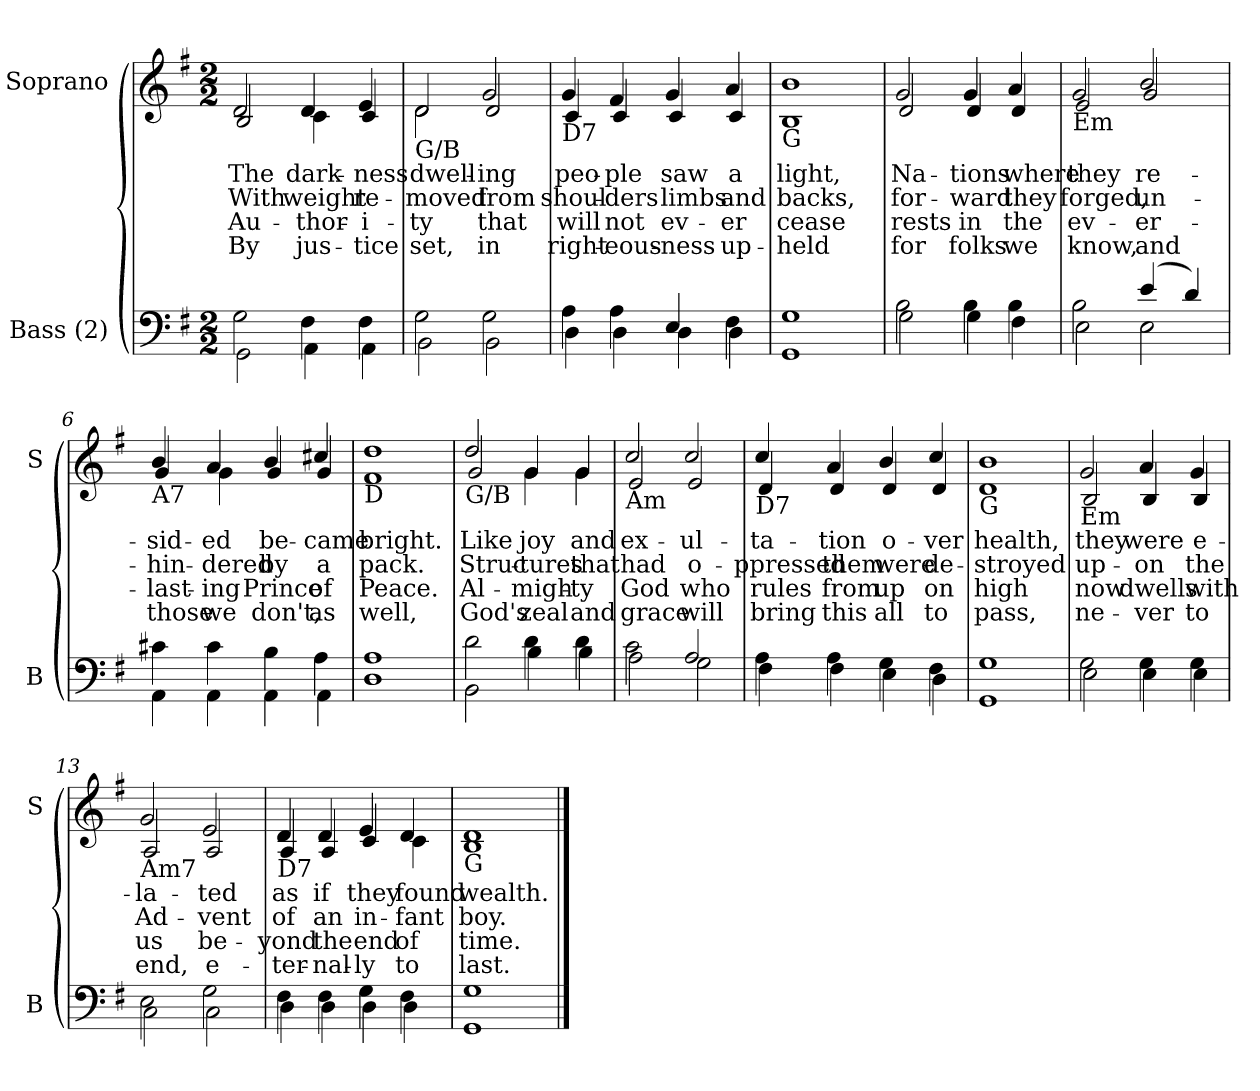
**kern	**kern	**text	**text	**text	**text
*part2	*part1	*part1	*part1	*part1	*part1
*staff2	*staff1	*staff1	*staff1	*staff1	*staff1
*I"Bass (2)	*I"Soprano	*	*	*	*
*I'B	*I'S	*	*	*	*
*clefF4	*clefG2	*	*	*	*
*k[f#]	*k[f#]	*	*	*	*
*M2/2	*M2/2	*	*	*	*
=	=	=	=	=	=
*^	*	*	*	*	*
!	!	!LO:TX:b:i:t=Verse	!	!	!	!
!	!	!LO:TX:a:t=G	!	!	!	!
!	!	!	!LO:LY:b	!LO:LY:b	!LO:LY:b	!LO:LY:b
*	*	*^	*	*	*	*
2G\	2GG\	2d/	2B/	The	With	Au-	By
!	!	!	!	!LO:LY:b	!LO:LY:b	!LO:LY:b	!LO:LY:b
4F#\	4AA\	4d/	4c\	dark-	weight	-thor-	jus-
!	!	!	!	!LO:LY:b	!LO:LY:b	!LO:LY:b	!LO:LY:b
4F#\	4AA\	4e/	4c/	-ness	re-	-i-	-tice
=1	=1	=1	=1	=1	=1	=1	=1
!	!	!LO:TX:b:t=G/B	!	!	!	!	!
!	!	!	!	!LO:LY:b	!LO:LY:b	!LO:LY:b	!LO:LY:b
2G\	2BB\	2d/	2d\	dwell-	-moved	-ty	set,
!	!	!	!	!LO:LY:b	!LO:LY:b	!LO:LY:b	!LO:LY:b
2G\	2BB\	2g/	2d/	-ing	from	that	in
=2	=2	=2	=2	=2	=2	=2	=2
!	!	!LO:TX:b:t=D7	!	!	!	!	!
!	!	!	!	!LO:LY:b	!LO:LY:b	!LO:LY:b	!LO:LY:b
4A\	4D\	4g/	4c/	peo-	shoul-	will	right-
!	!	!	!	!LO:LY:b	!LO:LY:b	!LO:LY:b	!LO:LY:b
4A\	4D\	4f#/	4c/	-ple	-ders	not	-eous-
!	!	!	!	!LO:LY:b	!LO:LY:b	!LO:LY:b	!LO:LY:b
4E/	4D\	4g/	4c/	saw	limbs	ev-	-ness
!	!	!	!	!LO:LY:b	!LO:LY:b	!LO:LY:b	!LO:LY:b
4F#\	4D\	4a/	4c/	a	and	-er	up-
=3	=3	=3	=3	=3	=3	=3	=3
!	!	!LO:TX:b:t=G	!	!	!	!	!
!	!	!	!	!LO:LY:b	!LO:LY:b	!LO:LY:b	!LO:LY:b
1G	1GG	1b	1B	light,	backs,	cease	-held
!!LO:LB:g=z	!!
=4	=4	=4	=4	=4	=4	=4	=4
!	!	!	!	!LO:LY:b	!LO:LY:b	!LO:LY:b	!LO:LY:b
2B\	2G\	2g/	2d/	Na-	for-	rests	for
!	!	!	!	!LO:LY:b	!LO:LY:b	!LO:LY:b	!LO:LY:b
4B\	4G\	4g/	4d/	-tions	-ward	in	folks
!	!	!	!	!LO:LY:b	!LO:LY:b	!LO:LY:b	!LO:LY:b
4B\	4F#\	4a/	4d/	where	they	the	we
=5	=5	=5	=5	=5	=5	=5	=5
!	!	!LO:TX:b:t=Em	!	!	!	!	!
!	!	!	!	!LO:LY:b	!LO:LY:b	!LO:LY:b	!LO:LY:b
2B\	2E\	2g/	2e/	they	forged,	ev-	know,
!	!	!	!	!LO:LY:b	!LO:LY:b	!LO:LY:b	!LO:LY:b
(>4e/	2E\	2b/	2g/	re-	un-	-er-	and
4d/)	.	.	.	.	.	.	.
=6	=6	=6	=6	=6	=6	=6	=6
!	!	!LO:TX:b:t=A7	!	!	!	!	!
!	!	!	!	!LO:LY:b	!LO:LY:b	!LO:LY:b	!LO:LY:b
4c#X\	4AA\	4b/	4g/	-sid-	-hin-	-last-	those
!	!	!	!	!LO:LY:b	!LO:LY:b	!LO:LY:b	!LO:LY:b
4c#\	4AA\	4a/	4g\	-ed	-dered	-ing	we
!	!	!	!	!LO:LY:b	!LO:LY:b	!LO:LY:b	!LO:LY:b
4B\	4AA\	4b/	4g/	be-	by	Prince	don't,
!	!	!	!	!LO:LY:b	!LO:LY:b	!LO:LY:b	!LO:LY:b
4A\	4AA\	4cc#X/	4g/	-came	a	of	as
=7	=7	=7	=7	=7	=7	=7	=7
!	!	!LO:TX:b:t=D	!	!	!	!	!
!	!	!	!	!LO:LY:b	!LO:LY:b	!LO:LY:b	!LO:LY:b
1A	1D	1dd	1f#	bright.	pack.	Peace.	well,
!!LO:LB:g=z	!!
=8	=8	=8	=8	=8	=8	=8	=8
!	!	!LO:TX:b:t=G/B	!	!	!	!	!
!	!	!	!	!LO:LY:b	!LO:LY:b	!LO:LY:b	!LO:LY:b
2d\	2BB\	2dd/	2g/	Like	Struc-	Al-	God's
!	!	!	!	!LO:LY:b	!LO:LY:b	!LO:LY:b	!LO:LY:b
4d\	4B\	4g/	4g\	joy	-tures	-migh-	zeal
!	!	!	!	!LO:LY:b	!LO:LY:b	!LO:LY:b	!LO:LY:b
4d\	4B\	4g/	4g\	and	that	-ty	and
=9	=9	=9	=9	=9	=9	=9	=9
!	!	!LO:TX:b:t=Am	!	!	!	!	!
!	!	!	!	!LO:LY:b	!LO:LY:b	!LO:LY:b	!LO:LY:b
2c\	2A\	2cc/	2e/	ex-	had	God	grace
!	!	!	!	!LO:LY:b	!LO:LY:b	!LO:LY:b	!LO:LY:b
2A/	2G\	2cc/	2e/	-ul-	o-	who	will
=10	=10	=10	=10	=10	=10	=10	=10
!	!	!LO:TX:b:t=D7	!	!	!	!	!
!	!	!	!	!LO:LY:b	!LO:LY:b	!LO:LY:b	!LO:LY:b
4A\	4F#\	4cc/	4d/	-ta-	-ppressed	rules	bring
!	!	!	!	!LO:LY:b	!LO:LY:b	!LO:LY:b	!LO:LY:b
4A\	4F#\	4a/	4d/	-tion	them	from	this
!	!	!	!	!LO:LY:b	!LO:LY:b	!LO:LY:b	!LO:LY:b
4G\	4E\	4b/	4d/	o-	were	up	all
!	!	!	!	!LO:LY:b	!LO:LY:b	!LO:LY:b	!LO:LY:b
4F#\	4D\	4cc/	4d/	-ver	de-	on	to
=11	=11	=11	=11	=11	=11	=11	=11
!	!	!LO:TX:b:t=G	!	!	!	!	!
!	!	!	!	!LO:LY:b	!LO:LY:b	!LO:LY:b	!LO:LY:b
1G	1GG	1b	1d	health,	-stroyed	high	pass,
!!LO:LB:g=z	!!
=12	=12	=12	=12	=12	=12	=12	=12
!	!	!LO:TX:b:t=Em	!	!	!	!	!
!	!	!	!	!LO:LY:b	!LO:LY:b	!LO:LY:b	!LO:LY:b
2G\	2E\	2g/	2B/	they	up-	now	ne-
!	!	!	!	!LO:LY:b	!LO:LY:b	!LO:LY:b	!LO:LY:b
4G\	4E\	4a/	4B/	were	-on	dwells	-ver
!	!	!	!	!LO:LY:b	!LO:LY:b	!LO:LY:b	!LO:LY:b
4G\	4E\	4g/	4B/	e-	the	with	to
=13	=13	=13	=13	=13	=13	=13	=13
!	!	!LO:TX:b:t=Am7	!	!	!	!	!
!	!	!	!	!LO:LY:b	!LO:LY:b	!LO:LY:b	!LO:LY:b
2E\	2C\	2g/	2A/	-la-	Ad-	us	end,
!	!	!	!	!LO:LY:b	!LO:LY:b	!LO:LY:b	!LO:LY:b
2G\	2C\	2e/	2A/	-ted	-vent	be-	e-
=14	=14	=14	=14	=14	=14	=14	=14
!	!	!LO:TX:b:t=D7	!	!	!	!	!
!	!	!	!	!LO:LY:b	!LO:LY:b	!LO:LY:b	!LO:LY:b
4F#\	4D\	4d/	4A/	as	of	-yond	-ter-
!	!	!	!	!LO:LY:b	!LO:LY:b	!LO:LY:b	!LO:LY:b
4F#\	4D\	4d/	4A/	if	an	the	-nal-
!	!	!	!	!LO:LY:b	!LO:LY:b	!LO:LY:b	!LO:LY:b
4G\	4D\	4e/	4c/	they	in-	end	-ly
!	!	!	!	!LO:LY:b	!LO:LY:b	!LO:LY:b	!LO:LY:b
4F#\	4D\	4d/	4c\	found	-fant	of	to
=15	=15	=15	=15	=15	=15	=15	=15
!	!	!LO:TX:b:t=G	!	!	!	!	!
!	!	!	!	!LO:LY:b	!LO:LY:b	!LO:LY:b	!LO:LY:b
1G	1GG	1d	1B	wealth.	boy.	time.	last.
*v	*v	*	*	*	*	*	*
*	*v	*v	*	*	*	*
==	==	==	==	==	==
*-	*-	*-	*-	*-	*-
